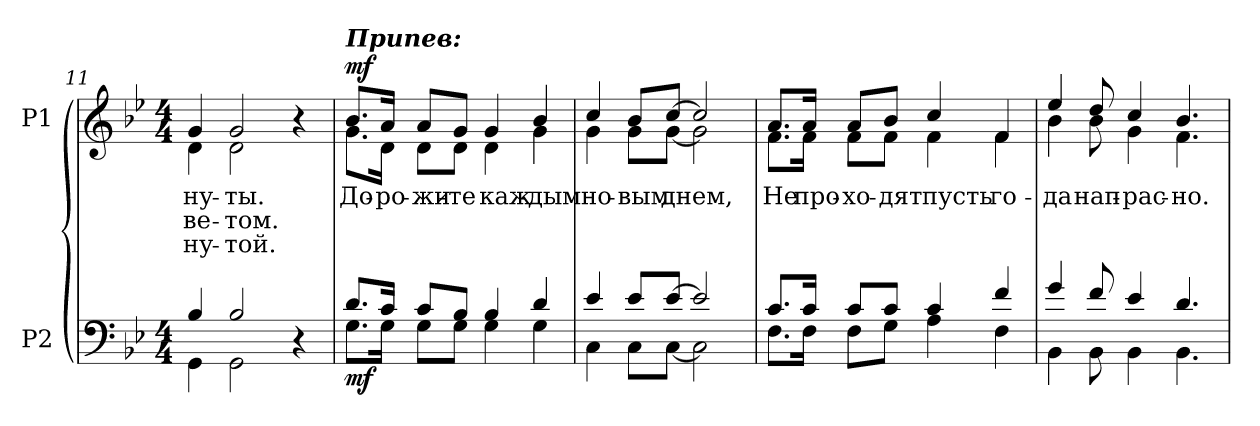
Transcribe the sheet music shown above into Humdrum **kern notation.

**kern	**dynam	**kern	**text	**text	**text	**dynam
*part2	*part2	*part1	*part1	*part1	*part1	*part1
*staff2	*staff2	*staff1	*staff1	*staff1	*staff1	*staff1
*I"P2	*	*I"P1	*	*	*	*
*clefF4	*	*clefG2	*	*	*	*
*k[b-e-]	*	*k[b-e-]	*	*	*	*
*g:	*	*g:	*	*	*	*
*M4/4	*	*M4/4	*	*	*	*
=11	=11	=11	=11	=11	=11	=11
*^	*	*	*	*	*	*
!	!	!	!	!LO:LY:b:color=#000000	!LO:LY:b:color=#000000	!LO:LY:b:color=#000000	!
*	*	*	*^	*	*	*	*
4B-i/	4GGi\	.	4gi/	4di\	ну-	ве-	-ну-	.
!	!	!	!	!	!LO:LY:b:color=#000000	!LO:LY:b:color=#000000	!LO:LY:b:color=#000000	!
2B-i/	2GGi\	.	2gi/	2di\	-ты.	-том.	той.	.
4r	4ryy	.	4ryy	4r	.	.	.	.
=12	=12	=12	=12	=12	=12	=12	=12	=12
*	*	*	*MM120	*	*	*	*	*
!	!	!	!LO:TX:a:Bi:t=Припев&colon;	!	!	!	!	!
!	!	!	!	!	!LO:LY:b:color=#000000	!	!	!
8.di/L	8.Gi\L	mf	8.b-i/L	8.gi\L	До-	.	.	mf
!	!	!	!	!	!LO:LY:b:color=#000000	!	!	!
16ci/Jk	16Gi\Jk	.	16ai/Jk	16di\Jk	-ро-	.	.	.
!	!	!	!	!	!LO:LY:b:color=#000000	!	!	!
8ci/L	8Gi\L	.	8ai/L	8di\L	-жи-	.	.	.
!	!	!	!	!	!LO:LY:b:color=#000000	!	!	!
8B-i/J	8Gi\J	.	8gi/J	8di\J	-те	.	.	.
!	!	!	!	!	!LO:LY:b:color=#000000	!	!	!
4B-i/	4Gi\	.	4gi/	4di\	каж-	.	.	.
!	!	!	!	!	!LO:LY:b:color=#000000	!	!	!
4di/	4Gi\	.	4b-i/	4gi\	-дым	.	.	.
=13	=13	=13	=13	=13	=13	=13	=13	=13
!	!	!	!	!	!LO:LY:b:color=#000000	!	!	!
4e-i/	4Ci\	.	4cci/	4gi\	но-	.	.	.
!	!	!	!	!	!LO:LY:b:color=#000000	!	!	!
8e-i/L	8Ci\L	.	8b-i/L	8gi\L	-вым	.	.	.
!	!	!	!	!	!LO:LY:b:color=#000000	!	!	!
[>8e-i/J	[<8Ci\J	.	[>8cci/J	[<8gi\J	днем,	.	.	.
2e-i/]	2Ci\]	.	2cci/]	2gi\]	.	.	.	.
!!LO:LB:g=z	!!
=14	=14	=14	=14	=14	=14	=14	=14	=14
!	!	!	!	!	!LO:LY:b:color=#000000	!	!	!
8.ci/L	8.Fi\L	.	8.ai/L	8.fi\L	Не	.	.	.
!	!	!	!	!	!LO:LY:b:color=#000000	!	!	!
16ci/Jk	16Fi\Jk	.	16ai/Jk	16fi\Jk	про-	.	.	.
!	!	!	!	!	!LO:LY:b:color=#000000	!	!	!
8ci/L	8Fi\L	.	8ai/L	8fi\L	-хо-	.	.	.
!	!	!	!	!	!LO:LY:b:color=#000000	!	!	!
8ci/J	8Gi\J	.	8b-i/J	8fi\J	-дят	.	.	.
!	!	!	!	!	!LO:LY:b:color=#000000	!	!	!
4ci/	4Ai\	.	4cci/	4fi\	пусть	.	.	.
!	!	!	!	!	!LO:LY:b:color=#000000	!	!	!
4fi/	4Fi\	.	4fi/	4fi\	го-	.	.	.
=15	=15	=15	=15	=15	=15	=15	=15	=15
!	!	!	!	!	!LO:LY:b:color=#000000	!	!	!
4gi/	4BB-i\	.	4ee-i/	4b-i\	-да	.	.	.
!	!	!	!	!	!LO:LY:b:color=#000000	!	!	!
8fi/	8BB-i\	.	8ddi/	8b-i\	нап-	.	.	.
!	!	!	!	!	!LO:LY:b:color=#000000	!	!	!
4e-i/	4BB-i\	.	4cci/	4gi\	-рас-	.	.	.
!	!	!	!	!	!LO:LY:b:color=#000000	!	!	!
4.di/	4.BB-i\	.	4.b-i/	4.fi\	-но.	.	.	.
*v	*v	*	*	*	*	*	*	*
*	*	*v	*v	*	*	*	*
=	=	=	=	=	=	=
*-	*-	*-	*-	*-	*-	*-
